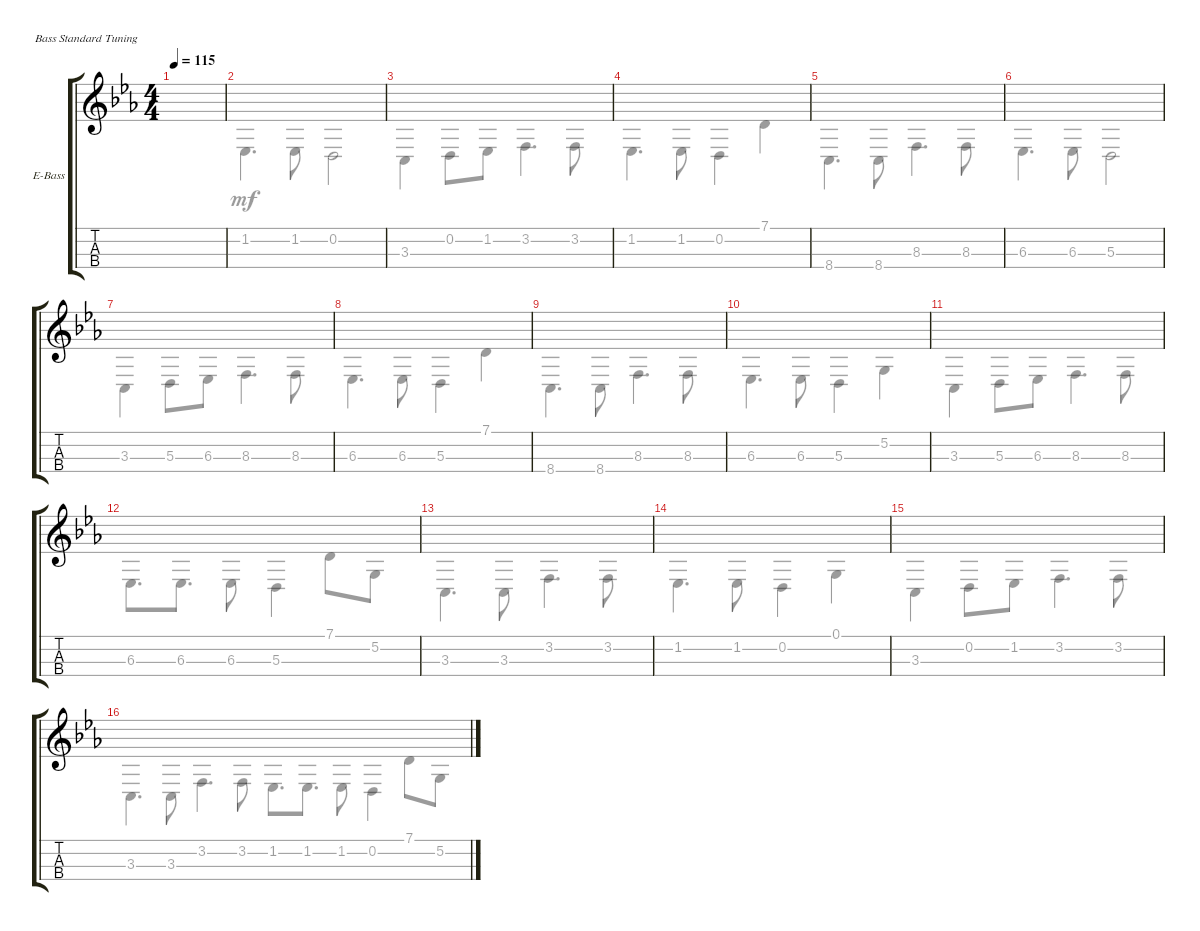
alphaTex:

\bracketExtendMode groupsimilarinstruments
\firstSystemTrackNameOrientation horizontal
\otherSystemsTrackNameOrientation horizontal
\track ("Bass (Var 1)" "E-Bass") {solo instrument electricbassfinger}
\staff {score tabs}
\tuning (G2 D2 A1 E1)
\voice
\ts (4 4)
\tempo 115
\clef g2
\scale
0.25
\ks eb
|
\scale
0.25 |
\scale
0.25 |
\scale
0.25 |
\scale
0.25 |
\scale
0.25 |
\scale
0.25 |
\scale
0.25 |
\scale
0.25 |
\scale
0.25 |
\scale
0.25 |
\scale
0.25 |
\scale
0.25 |
\scale
0.25 |
\scale
0.25 |
\scale
0.25
\voice
\clef g2
\ottava regular
\simile none
\scale
0.25
\ks eb
3.3.4{d dy mf} 3.3.8 3.2.4{d} 3.2.8 |
\scale
0.25 1.2.4{d} 1.2.8 0.2.2 |
\scale
0.25 3.3.4 0.2.8 1.2.8 3.2.4{d} 3.2.8 |
\scale
0.25 1.2.4{d} 1.2.8 0.2.4 7.1.4 |
\scale
0.25 8.4.4{d} 8.4.8 8.3.4{d} 8.3.8 |
\scale
0.25 6.3.4{d} 6.3.8 5.3.2 |
\scale
0.25 3.3.4 5.3.8 6.3.8 8.3.4{d} 8.3.8 |
\scale
0.25 6.3.4{d} 6.3.8 5.3.4 7.1.4 |
\scale
0.25 8.4.4{d} 8.4.8 8.3.4{d} 8.3.8 |
\scale
0.25 6.3.4{d} 6.3.8 5.3.4 5.2.4 |
\scale
0.25 3.3.4 5.3.8 6.3.8 8.3.4{d} 8.3.8 |
\scale
0.25 6.3.8{d} 6.3.8{d} 6.3.8 5.3.4 7.1.8 5.2.8 |
\scale
0.25 3.3.4{d} 3.3.8 3.2.4{d} 3.2.8 |
\scale
0.25 1.2.4{d} 1.2.8 0.2.4 0.1.4 |
\scale
0.25 3.3.4 0.2.8 1.2.8 3.2.4{d} 3.2.8 |
\scale
0.25 1.2.8{d} 1.2.8{d} 1.2.8 0.2.4 7.1.8 5.2.8
